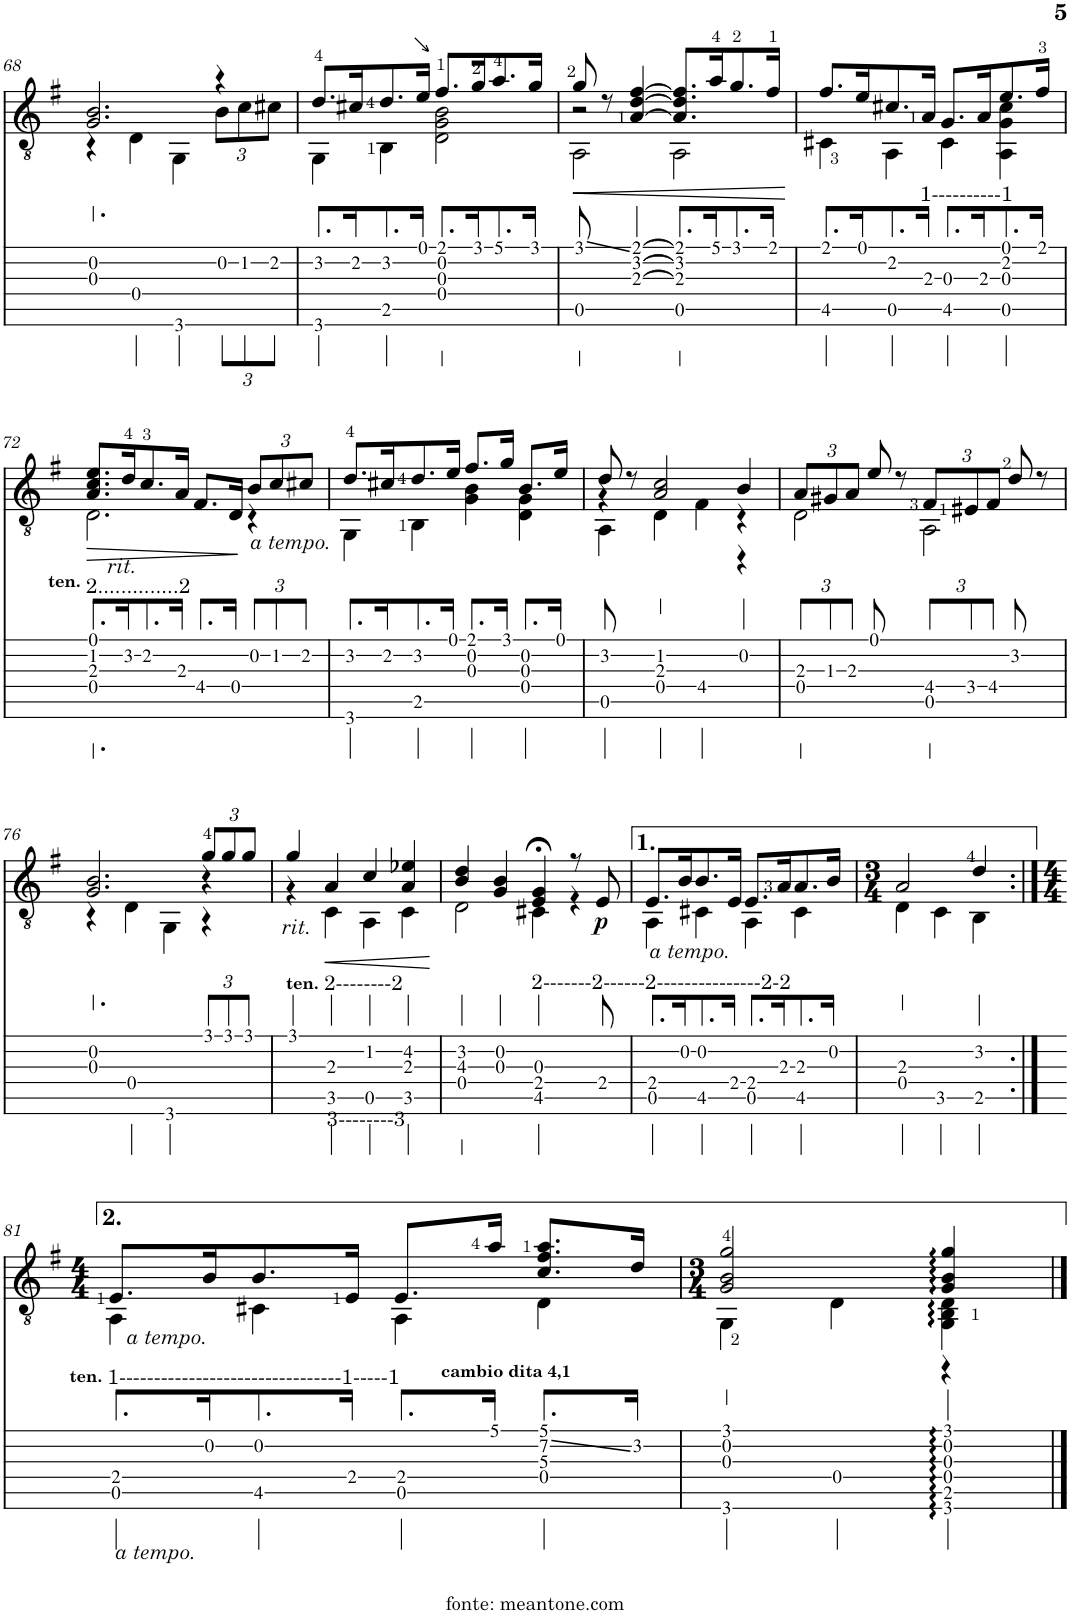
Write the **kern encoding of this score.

**kern	**kern	**dynam
*part2	*part1	*part1
*staff2	*staff1	*staff1
*I"Chitarra classica (Intavolatura)	*I"Chitarra classica	*
!!LO:PB:g=z
*	*clefGv2	*
*k[f#]	*k[f#]	*
*M4/4	*M4/4	*
=68	=68	=68
*^	*^	*
2.G/ 2.B/	4r	2.G/ 2.B/	4r	.
.	4D\	.	4D\	.
.	4GG\	.	4GG\	.
*	*Xbrackettup	*	*Xbrackettup	*
4r	12B\L	4r	12B\L	.
.	12c\	.	12c\	.
.	12c#X\J	.	12c#X\J	.
=69	=69	=69	=69	=69
8.d/L	4GG\	8.d/L	4GG\	.
16c#X/K	.	16c#X/K	.	.
8.d/	4BB\	8.d/	4BB\	.
16e/Jk	.	16e/Jk	.	.
!	!	!LO:TX:a:B:t=↘	!	!
8.f#/L	2D\ 2G\ 2B\	8.f#/L	2D\ 2G\ 2B\	.
16g/K	.	16g/K	.	.
8.a/	.	8.a/	.	.
16g/Jk	.	16g/Jk	.	.
*	*	*v	*v	*
=70	=70	=70	=70
*^	*^	*	*
!	!	!	!	!	!LO:HP:b
*	*	*	*	*^	*
*	*	*	*	*	*^	*
8g/	2r	2r	2AA\	8g/	2r	2AA\	<
8r	.	.	.	8r	.	.	.
[4A/ [4d/ [4f#/	.	.	.	[4A/ [4d/ [4f#/	.	.	.
8.A/] 8.d/] 8.f#/]L	2r	2ryy	2AA\	8.A/] 8.d/] 8.f#/]L	2ryy	2AA\	.
16a/K	.	.	.	16a/K	.	.	.
8.g/	.	.	.	8.g/	.	.	.
16f#/Jk	.	.	.	16f#/Jk	.	.	.
*v	*v	*v	*v	*	*	*	*
*	*v	*v	*v	*
.	.	[
=71	=71	=71
*^	*^	*
8.f#/L	4C#X\	8.f#/L	4C#X\	.
16e/K	.	16e/K	.	.
8.c#X/	4AA\	8.c#X/	4AA\	.
!LO:TX:a:t=1----------1	!	!	!	!
16A/Jk	.	16A/Jk	.	.
8.G/L	4C#\	8.G/L	4C#\	.
16A/K	.	16A/K	.	.
8.e/	4AA\ 4G\ 4c#\	8.e/	4AA\ 4G\ 4c#\	.
16f#/Jk	.	16f#/Jk	.	.
!!LO:LB:g=z	!!
=72	=72	=72	=72	=72
!	!	!LO:TX:b:i:t=rit.	!	!
!LO:TX:a:t=2..............2	!	!	!	!
!LO:TX:a:B:t=ten.	!	!	!	!
!	!	!	!	!LO:HP:b
8.A/ 8.c/ 8.e/L	2.D\	8.A/ 8.c/ 8.e/L	2.D\	>
16d/K	.	16d/K	.	.
8.c#X/	.	8.c/	.	.
16A/Jk	.	16A/Jk	.	.
8.F#/L	.	8.F#/L	.	.
16D/Jk	.	16D/Jk	.	.
!	!	!LO:TX:b:i:t=a tempo.	!	!
12B/L	4r	12B/L	4r	]
12cn/	.	12c/	.	.
12c#X/J	.	12c#X/J	.	.
=73	=73	=73	=73	=73
8.d/L	4GG\	8.d/L	4GG\	.
16c#X/K	.	16c#X/K	.	.
8.d/	4BB\	8.d/	4BB\	.
16e/Jk	.	16e/Jk	.	.
8.f#/L	4G\ 4B\	8.f#/L	4G\ 4B\	.
16g/Jk	.	16g/Jk	.	.
8.B/L	4D\ 4G\	8.B/L	4D\ 4G\	.
16e/Jk	.	16e/Jk	.	.
=74	=74	=74	=74	=74
*	*^	*	*^	*
8d/	4r	4AA\	8d/	4r	4AA\	.
8r	.	.	8r	.	.	.
2A/ 2c/	4r	4D\	2A/ 2c/	2ryy	4D\	.
.	4r	4F#\	.	.	4F#\	.
4B/	4r	4r	4B/	4r	4r	.
*	*v	*v	*	*	*	*
*	*	*	*v	*v	*
=75	=75	=75	=75	=75
12A/L	2D\	12A/L	2D\	.
12G#X/	.	12G#X/	.	.
12A/J	.	12A/J	.	.
8e/	.	8e/	.	.
8r	.	8r	.	.
12F#/L	2AA\	12F#/L	2AA\	.
12E#X/	.	12E#X/	.	.
12F#/J	.	12F#/J	.	.
8d/	.	8d/	.	.
8r	.	8r	.	.
!!LO:LB:g=z
=76	=76	=76	=76	=76
*	*^	*	*^	*
2.G/ 2.B/	4r	4ryy	2.G/ 2.B/	4r	4ryy	.
.	2ryy	4D\	.	2ryy	4D\	.
.	.	4GG\	.	.	4GG\	.
12g/L	4r	4r	12g/L	4r	4r	.
12g/	.	.	12g/	.	.	.
12g/J	.	.	12g/J	.	.	.
*	*v	*v	*	*	*	*
*	*	*	*v	*v	*
=77	=77	=77	=77	=77
!	!	!LO:TX:b:i:t=rit.	!	!
!LO:TX:a:B:t=ten.	!	!	!	!
4g/	4r	4g/	4r	.
!LO:TX:a:t=2--------2	!	!	!	!
!LO:TX:a:t=3--------3	!	!	!	!
!	!	!	!	!LO:HP:b
4A/	4C\	4A/	4C\	<
4c/	4AA\	4c/	4AA\	.
4A/ 4e-X/	4C\	4A/ 4e-X/	4C\	.
*v	*v	*	*	*
*	*v	*v	*
.	.	[
=78	=78	=78
*^	*^	*
4B/ 4d/	2D\	4B/ 4d/	2D\	.
4G/ 4B/	.	4G/ 4B/	.	.
!LO:TX:a:t=2-------2------2---------------2-2	!	!	!	!
4E/ 4G/	4C#X\	4E/;< 4G/;<	4C#X\	.
8r	4r	8r	4r	.
!	!	!	!	!LO:DY:b
8E/	.	8E/	.	p
=79	=79	=79	=79	=79
!	!	!LO:TX:b:i:t=a tempo.	!	!
8.E/L	4AA\	8.E/L	4AA\	.
16B/K	.	16B/K	.	.
8.B/	4C#X\	8.B/	4C#X\	.
16E/Jk	.	16E/Jk	.	.
8.E/L	4AA\	8.E/L	4AA\	.
16A/K	.	16A/K	.	.
8.A/	4C#\	8.A/	4C#\	.
16B/Jk	.	16B/Jk	.	.
=80	=80	=80	=80	=80
*M3/4	*	*M3/4	*	*
2A/	4D\	2A/	4D\	.
.	4C\	.	4C\	.
4d/	4BB\	4d/	4BB\	.
!!LO:LB:g=z	!!
=81:|!	=81:|!	=81:|!	=81:|!	=81:|!
*M4/4	*	*M4/4	*	*
!	!	!LO:TX:b:i:t=a tempo.	!	!
!LO:TX:a:t=1--------------------------------1-----1	!	!	!	!
!LO:TX:b:i:t=a tempo.	!	!	!	!
!LO:TX:a:B:t=ten.	!	!	!	!
8.E/L	4AA\	8.E/L	4AA\	.
16B/K	.	16B/K	.	.
8.B/	4C#X\	8.B/	4C#X\	.
16E/Jk	.	16E/Jk	.	.
8.E/L	4AA\	8.E/L	4AA\	.
!LO:TX:a:B:t=cambio dita 4,1	!	!	!	!
16a/Jk	.	16a/Jk	.	.
8.c/ 8.f#/ 8.a/L	4D\	8.c/ 8.f#/ 8.a/L	4D\	.
16d/Jk	.	16d/Jk	.	.
*v	*v	*	*	*
*	*v	*v	*
=82	=82	=82
*M3/4	*M3/4	*
*^	*^	*
*	*^	*	*^	*
2G/ 2B/ 2g/	4GG\	2ryy	2G/ 2B/ 2g/	4GG\	2ryy	.
.	4D\	.	.	4D\	.	.
4G/ 4B/ 4g/	4GG\:: 4BB\:: 4D\::	4r	4G/ 4B/ 4g/	4GG\:: 4BB\:: 4D\::	4r	.
*v	*v	*v	*	*	*	*
*	*v	*v	*v	*
==	==	==
*-	*-	*-
